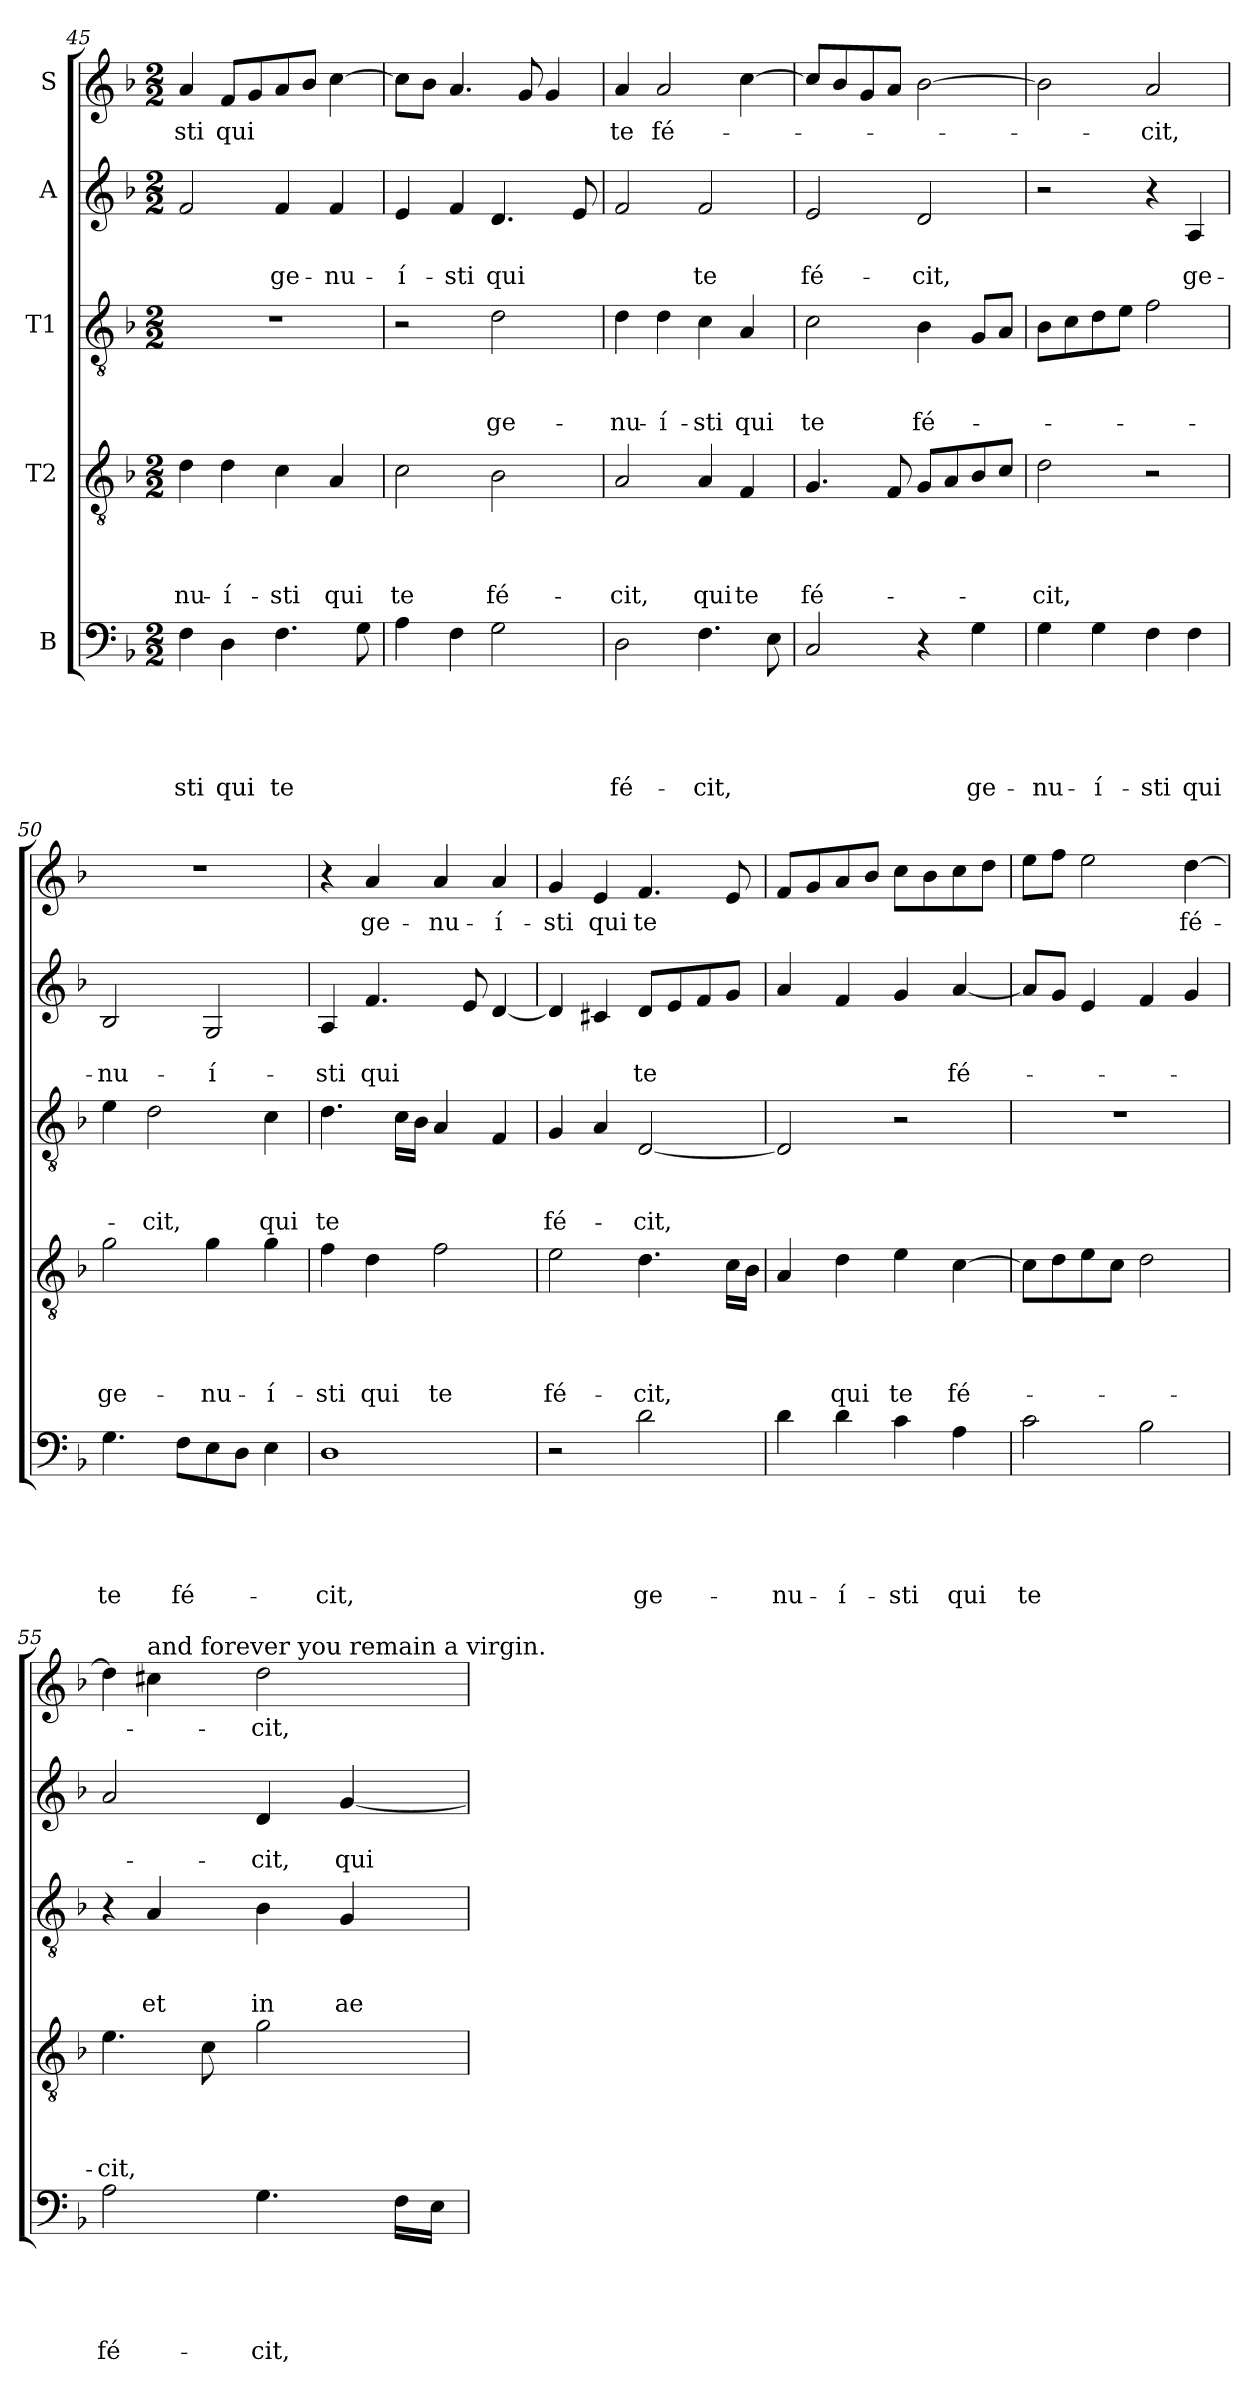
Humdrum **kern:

**kern	**text	**text	**text	**text	**text	**kern	**text	**text	**text	**text	**kern	**text	**text	**text	**kern	**text	**text	**kern	**text
*part5	*part5	*part5	*part5	*part5	*part5	*part4	*part4	*part4	*part4	*part4	*part3	*part3	*part3	*part3	*part2	*part2	*part2	*part1	*part1
*staff5	*staff5	*staff5	*staff5	*staff5	*staff5	*staff4	*staff4	*staff4	*staff4	*staff4	*staff3	*staff3	*staff3	*staff3	*staff2	*staff2	*staff2	*staff1	*staff1
*I"B	*	*	*	*	*	*I"T2	*	*	*	*	*I"T1	*	*	*	*I"A	*	*	*I"S	*
*clefF4	*	*	*	*	*	*clefGv2	*	*	*	*	*clefGv2	*	*	*	*clefG2	*	*	*clefG2	*
*k[b-]	*	*	*	*	*	*k[b-]	*	*	*	*	*k[b-]	*	*	*	*k[b-]	*	*	*k[b-]	*
*F:	*	*	*	*	*	*F:	*	*	*	*	*F:	*	*	*	*F:	*	*	*F:	*
*M2/2	*	*	*	*	*	*M2/2	*	*	*	*	*M2/2	*	*	*	*M2/2	*	*	*M2/2	*
=45	=45	=45	=45	=45	=45	=45	=45	=45	=45	=45	=45	=45	=45	=45	=45	=45	=45	=45	=45
!	!	!	!	!	!LO:LY:b	!	!	!	!	!LO:LY:b	!	!	!	!	!	!	!	!	!LO:LY:b
4F\	.	.	.	.	-sti	4d\	.	.	.	-nu-	1r	.	.	.	2f/	.	.	4a/	-sti
!	!	!	!	!	!LO:LY:b	!	!	!	!	!LO:LY:b	!	!	!	!	!	!	!	!	!LO:LY:b
4D\	.	.	.	.	qui	4d\	.	.	.	-í-	.	.	.	.	.	.	.	8f/L	qui
.	.	.	.	.	.	.	.	.	.	.	.	.	.	.	.	.	.	8g/	.
!	!	!	!	!	!LO:LY:b	!	!	!	!	!LO:LY:b	!	!	!	!	!	!	!LO:LY:b	!	!
4.F\	.	.	.	.	te	4c\	.	.	.	-sti	.	.	.	.	4f/	.	ge-	8a/	.
.	.	.	.	.	.	.	.	.	.	.	.	.	.	.	.	.	.	8b-/J	.
!	!	!	!	!	!	!	!	!	!	!LO:LY:b	!	!	!	!	!	!	!LO:LY:b	!	!
.	.	.	.	.	.	4A/	.	.	.	qui	.	.	.	.	4f/	.	-nu-	[4cc\	.
8G\	.	.	.	.	.	.	.	.	.	.	.	.	.	.	.	.	.	.	.
=46	=46	=46	=46	=46	=46	=46	=46	=46	=46	=46	=46	=46	=46	=46	=46	=46	=46	=46	=46
!	!	!	!	!	!	!	!	!	!	!LO:LY:b	!	!	!	!	!	!	!LO:LY:b	!	!
4A\	.	.	.	.	.	2c\	.	.	.	te	2r	.	.	.	4e/	.	-í-	8cc\L]	.
.	.	.	.	.	.	.	.	.	.	.	.	.	.	.	.	.	.	8b-\J	.
!	!	!	!	!	!	!	!	!	!	!	!	!	!	!	!	!	!LO:LY:b	!	!
4F\	.	.	.	.	.	.	.	.	.	.	.	.	.	.	4f/	.	-sti	4.a/	.
!	!	!	!	!	!	!	!	!	!	!LO:LY:b	!	!	!	!LO:LY:b	!	!	!LO:LY:b	!	!
2G\	.	.	.	.	.	2B-\	.	.	.	fé-	2d\	.	.	ge-	4.d/	.	qui	.	.
.	.	.	.	.	.	.	.	.	.	.	.	.	.	.	.	.	.	8g/	.
.	.	.	.	.	.	.	.	.	.	.	.	.	.	.	.	.	.	4g/	.
.	.	.	.	.	.	.	.	.	.	.	.	.	.	.	8e/	.	.	.	.
=47	=47	=47	=47	=47	=47	=47	=47	=47	=47	=47	=47	=47	=47	=47	=47	=47	=47	=47	=47
!	!	!	!	!	!LO:LY:b	!	!	!	!	!LO:LY:b	!	!	!	!LO:LY:b	!	!	!	!	!LO:LY:b
2D\	.	.	.	.	fé-	2A/	.	.	.	-cit,	4d\	.	.	-nu-	2f/	.	.	4a/	te
!	!	!	!	!	!	!	!	!	!	!	!	!	!	!LO:LY:b	!	!	!	!	!LO:LY:b
.	.	.	.	.	.	.	.	.	.	.	4d\	.	.	-í-	.	.	.	2a/	fé-
!	!	!	!	!	!LO:LY:b	!	!	!	!	!LO:LY:b	!	!	!	!LO:LY:b	!	!	!LO:LY:b	!	!
4.F\	.	.	.	.	-cit,	4A/	.	.	.	qui	4c\	.	.	-sti	2f/	.	te	.	.
!	!	!	!	!	!	!	!	!	!	!LO:LY:b	!	!	!	!LO:LY:b	!	!	!	!	!
.	.	.	.	.	.	4F/	.	.	.	te	4A/	.	.	qui	.	.	.	[4cc\	.
8E\	.	.	.	.	.	.	.	.	.	.	.	.	.	.	.	.	.	.	.
!!LO:PB:g=z
=48	=48	=48	=48	=48	=48	=48	=48	=48	=48	=48	=48	=48	=48	=48	=48	=48	=48	=48	=48
!	!	!	!	!	!	!	!	!	!	!LO:LY:b	!	!	!	!LO:LY:b	!	!	!LO:LY:b	!	!
2C/	.	.	.	.	.	4.G/	.	.	.	fé-	2c\	.	.	te	2e/	.	fé-	8cc/L]	.
.	.	.	.	.	.	.	.	.	.	.	.	.	.	.	.	.	.	8b-/	.
.	.	.	.	.	.	.	.	.	.	.	.	.	.	.	.	.	.	8g/	.
.	.	.	.	.	.	8F/	.	.	.	.	.	.	.	.	.	.	.	8a/J	.
!	!	!	!	!	!	!	!	!	!	!	!	!	!	!LO:LY:b	!	!	!LO:LY:b	!	!
4r	.	.	.	.	.	8G/L	.	.	.	.	4B-\	.	.	fé-	2d/	.	-cit,	[2b-\	.
.	.	.	.	.	.	8A/	.	.	.	.	.	.	.	.	.	.	.	.	.
!	!	!	!	!	!LO:LY:b	!	!	!	!	!	!	!	!	!	!	!	!	!	!
4G\	.	.	.	.	ge-	8B-/	.	.	.	.	8G/L	.	.	.	.	.	.	.	.
.	.	.	.	.	.	8c/J	.	.	.	.	8A/J	.	.	.	.	.	.	.	.
=49	=49	=49	=49	=49	=49	=49	=49	=49	=49	=49	=49	=49	=49	=49	=49	=49	=49	=49	=49
!	!	!	!	!	!LO:LY:b	!	!	!	!	!LO:LY:b	!	!	!	!	!	!	!	!	!
4G\	.	.	.	.	-nu-	2d\	.	.	.	-cit,	8B-\L	.	.	.	2r	.	.	2b-\]	.
.	.	.	.	.	.	.	.	.	.	.	8c\	.	.	.	.	.	.	.	.
!	!	!	!	!	!LO:LY:b	!	!	!	!	!	!	!	!	!	!	!	!	!	!
4G\	.	.	.	.	-í-	.	.	.	.	.	8d\	.	.	.	.	.	.	.	.
.	.	.	.	.	.	.	.	.	.	.	8e\J	.	.	.	.	.	.	.	.
!	!	!	!	!	!LO:LY:b	!	!	!	!	!	!	!	!	!	!	!	!	!	!LO:LY:b
4F\	.	.	.	.	-sti	2r	.	.	.	.	2f\	.	.	.	4r	.	.	2a/	-cit,
!	!	!	!	!	!LO:LY:b	!	!	!	!	!	!	!	!	!	!	!	!LO:LY:b	!	!
4F\	.	.	.	.	qui	.	.	.	.	.	.	.	.	.	4A/	.	ge-	.	.
=50	=50	=50	=50	=50	=50	=50	=50	=50	=50	=50	=50	=50	=50	=50	=50	=50	=50	=50	=50
!	!	!	!	!	!LO:LY:b	!	!	!	!	!LO:LY:b	!	!	!	!	!	!	!LO:LY:b	!	!
4.G\	.	.	.	.	te	2g\	.	.	.	ge-	4e\	.	.	.	2B-/	.	-nu-	1r	.
!	!	!	!	!	!	!	!	!	!	!	!	!	!	!LO:LY:b	!	!	!	!	!
.	.	.	.	.	.	.	.	.	.	.	2d\	.	.	-cit,	.	.	.	.	.
!	!	!	!	!	!LO:LY:b	!	!	!	!	!	!	!	!	!	!	!	!	!	!
8F\L	.	.	.	.	fé-	.	.	.	.	.	.	.	.	.	.	.	.	.	.
!	!	!	!	!	!	!	!	!	!	!LO:LY:b	!	!	!	!	!	!	!LO:LY:b	!	!
8E\	.	.	.	.	.	4g\	.	.	.	-nu-	.	.	.	.	2G/	.	-í-	.	.
8D\J	.	.	.	.	.	.	.	.	.	.	.	.	.	.	.	.	.	.	.
!	!	!	!	!	!	!	!	!	!	!LO:LY:b	!	!	!	!LO:LY:b	!	!	!	!	!
4E\	.	.	.	.	.	4g\	.	.	.	-í-	4c\	.	.	qui	.	.	.	.	.
=51	=51	=51	=51	=51	=51	=51	=51	=51	=51	=51	=51	=51	=51	=51	=51	=51	=51	=51	=51
!	!	!	!	!	!LO:LY:b	!	!	!	!	!LO:LY:b	!	!	!	!LO:LY:b	!	!	!LO:LY:b	!	!
1D	.	.	.	.	-cit,	4f\	.	.	.	-sti	4.d\	.	.	te	4A/	.	-sti	4r	.
!	!	!	!	!	!	!	!	!	!	!LO:LY:b	!	!	!	!	!	!	!LO:LY:b	!	!LO:LY:b
.	.	.	.	.	.	4d\	.	.	.	qui	.	.	.	.	4.f/	.	qui	4a/	ge-
.	.	.	.	.	.	.	.	.	.	.	16c\LL	.	.	.	.	.	.	.	.
.	.	.	.	.	.	.	.	.	.	.	16B-\JJ	.	.	.	.	.	.	.	.
!	!	!	!	!	!	!	!	!	!	!LO:LY:b	!	!	!	!	!	!	!	!	!LO:LY:b
.	.	.	.	.	.	2f\	.	.	.	te	4A/	.	.	.	.	.	.	4a/	-nu-
.	.	.	.	.	.	.	.	.	.	.	.	.	.	.	8e/	.	.	.	.
!	!	!	!	!	!	!	!	!	!	!	!	!	!	!	!	!	!	!	!LO:LY:b
.	.	.	.	.	.	.	.	.	.	.	4F/	.	.	.	[4d/	.	.	4a/	-í-
=52	=52	=52	=52	=52	=52	=52	=52	=52	=52	=52	=52	=52	=52	=52	=52	=52	=52	=52	=52
!	!	!	!	!	!	!	!	!	!	!LO:LY:b	!	!	!	!LO:LY:b	!	!	!	!	!LO:LY:b
2r	.	.	.	.	.	2e\	.	.	.	fé-	4G/	.	.	fé-	4d/]	.	.	4g/	-sti
!	!	!	!	!	!	!	!	!	!	!	!	!	!	!	!	!	!	!	!LO:LY:b
.	.	.	.	.	.	.	.	.	.	.	4A/	.	.	.	4c#i/	.	.	4e/	qui
!	!	!	!	!	!LO:LY:b	!	!	!	!	!LO:LY:b	!	!	!	!LO:LY:b	!	!	!LO:LY:b	!	!LO:LY:b
2d\	.	.	.	.	ge-	4.d\	.	.	.	-cit,	[2D/	.	.	-cit,	8d/L	.	te	4.f/	te
.	.	.	.	.	.	.	.	.	.	.	.	.	.	.	8e/	.	.	.	.
.	.	.	.	.	.	.	.	.	.	.	.	.	.	.	8f/	.	.	.	.
.	.	.	.	.	.	16c\LL	.	.	.	.	.	.	.	.	8g/J	.	.	8e/	.
.	.	.	.	.	.	16B-\JJ	.	.	.	.	.	.	.	.	.	.	.	.	.
!!LO:LB:g=z
=53	=53	=53	=53	=53	=53	=53	=53	=53	=53	=53	=53	=53	=53	=53	=53	=53	=53	=53	=53
!	!	!	!	!	!LO:LY:b	!	!	!	!	!	!	!	!	!	!	!	!	!	!
4d\	.	.	.	.	-nu-	4A/	.	.	.	.	2D/]	.	.	.	4a/	.	.	8f/L	.
.	.	.	.	.	.	.	.	.	.	.	.	.	.	.	.	.	.	8g/	.
!	!	!	!	!	!LO:LY:b	!	!	!	!	!LO:LY:b	!	!	!	!	!	!	!	!	!
4d\	.	.	.	.	-í-	4d\	.	.	.	qui	.	.	.	.	4f/	.	.	8a/	.
.	.	.	.	.	.	.	.	.	.	.	.	.	.	.	.	.	.	8b-/J	.
!	!	!	!	!	!LO:LY:b	!	!	!	!	!LO:LY:b	!	!	!	!	!	!	!	!	!
4c\	.	.	.	.	-sti	4e\	.	.	.	te	2r	.	.	.	4g/	.	.	8cc\L	.
.	.	.	.	.	.	.	.	.	.	.	.	.	.	.	.	.	.	8b-\	.
!	!	!	!	!	!LO:LY:b	!	!	!	!	!LO:LY:b	!	!	!	!	!	!	!LO:LY:b	!	!
4A\	.	.	.	.	qui	[4c\	.	.	.	fé-	.	.	.	.	[4a/	.	fé-	8cc\	.
.	.	.	.	.	.	.	.	.	.	.	.	.	.	.	.	.	.	8dd\J	.
=54	=54	=54	=54	=54	=54	=54	=54	=54	=54	=54	=54	=54	=54	=54	=54	=54	=54	=54	=54
!	!	!	!	!	!LO:LY:b	!	!	!	!	!	!	!	!	!	!	!	!	!	!
2c\	.	.	.	.	te	8c\L]	.	.	.	.	1r	.	.	.	8a/L]	.	.	8ee\L	.
.	.	.	.	.	.	8d\	.	.	.	.	.	.	.	.	8g/J	.	.	8ff\J	.
.	.	.	.	.	.	8e\	.	.	.	.	.	.	.	.	4e/	.	.	2ee\	.
.	.	.	.	.	.	8c\J	.	.	.	.	.	.	.	.	.	.	.	.	.
2B-\	.	.	.	.	.	2d\	.	.	.	.	.	.	.	.	4f/	.	.	.	.
!	!	!	!	!	!	!	!	!	!	!	!	!	!	!	!	!	!	!	!LO:LY:b
.	.	.	.	.	.	.	.	.	.	.	.	.	.	.	4g/	.	.	[4dd\	fé-
=55	=55	=55	=55	=55	=55	=55	=55	=55	=55	=55	=55	=55	=55	=55	=55	=55	=55	=55	=55
!	!	!	!	!	!LO:LY:b	!	!	!	!	!LO:LY:b	!	!	!	!	!	!	!	!	!
2A\	.	.	.	.	fé-	4.e\	.	.	.	-cit,	4r	.	.	.	2a/	.	.	4dd\]	.
!	!	!	!	!	!	!	!	!	!	!	!	!	!	!	!	!	!	!LO:TX:a:t=and forever you remain a virgin.	!
!	!	!	!	!	!	!	!	!	!	!	!	!	!	!LO:LY:b	!	!	!	!	!
.	.	.	.	.	.	.	.	.	.	.	4A/	.	.	et	.	.	.	4cc#i\	.
.	.	.	.	.	.	8c\	.	.	.	.	.	.	.	.	.	.	.	.	.
!	!	!	!	!	!LO:LY:b	!	!	!	!	!	!	!	!	!LO:LY:b	!	!	!LO:LY:b	!	!LO:LY:b
4.G\	.	.	.	.	-cit,	2g\	.	.	.	.	4B-\	.	.	in	4d/	.	-cit,	2dd\	-cit,
!	!	!	!	!	!	!	!	!	!	!	!	!	!	!LO:LY:b	!	!	!LO:LY:b	!	!
.	.	.	.	.	.	.	.	.	.	.	4G/	.	.	ae-	[4g/	.	qui	.	.
16F\LL	.	.	.	.	.	.	.	.	.	.	.	.	.	.	.	.	.	.	.
16E\JJ	.	.	.	.	.	.	.	.	.	.	.	.	.	.	.	.	.	.	.
=	=	=	=	=	=	=	=	=	=	=	=	=	=	=	=	=	=	=	=
*-	*-	*-	*-	*-	*-	*-	*-	*-	*-	*-	*-	*-	*-	*-	*-	*-	*-	*-	*-
